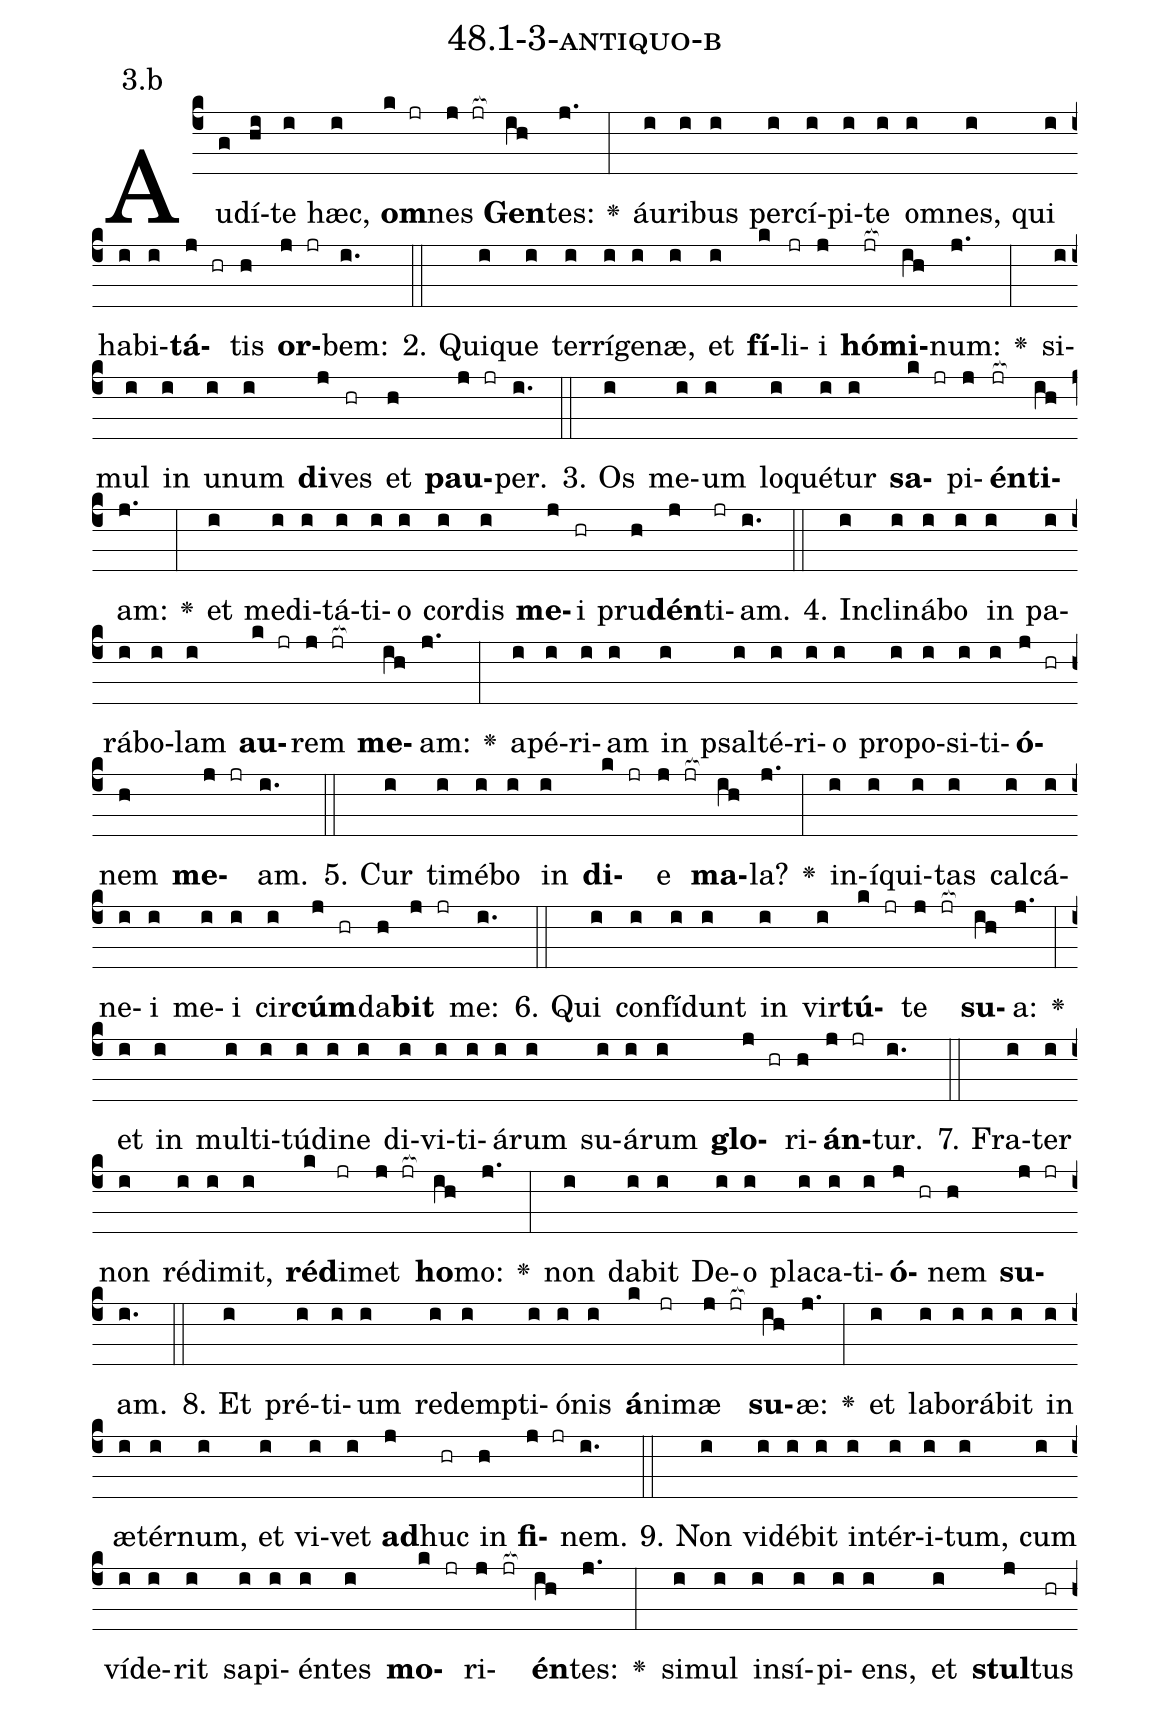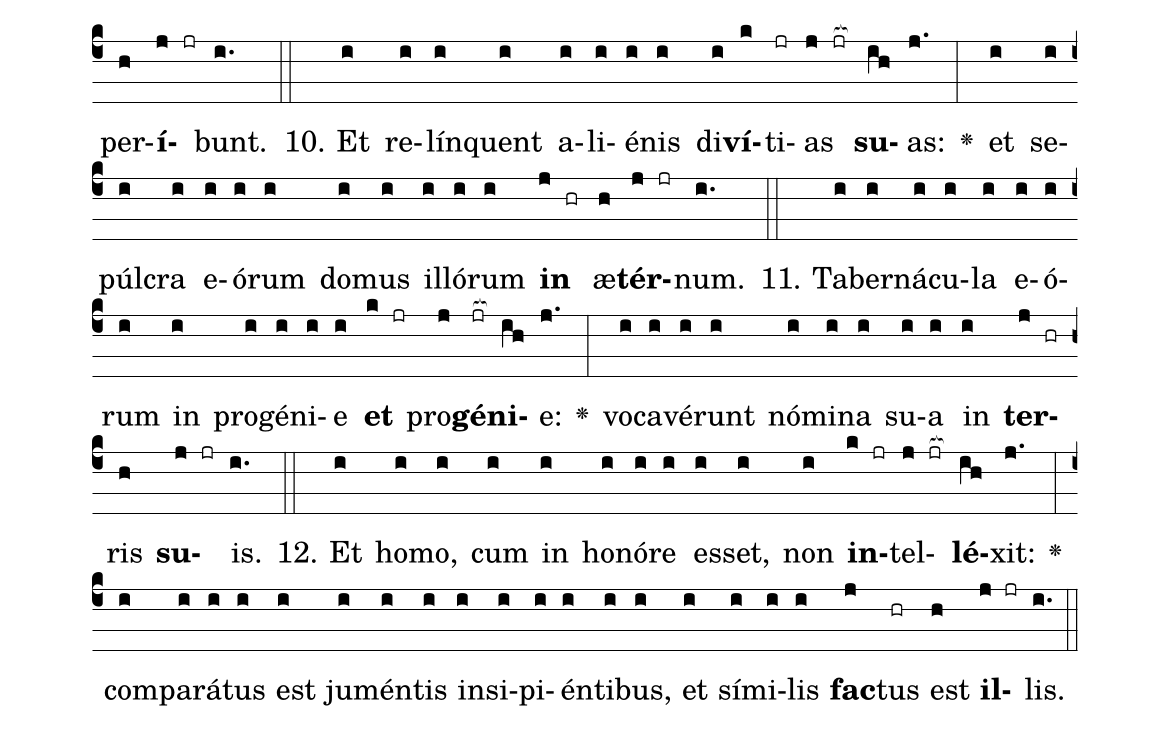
name: 48.1-3-antiquo-b;
annotation: 3.b;
%%
(c4)Au(g)dí(hi)te(i) hæc,(i) <b>om</b>(k jr)nes(j jr[ocb:1{]) <b>Gen</b>(ih[ocb:0}])tes:(j.) <v>\greheightstar</v>(:) áu(i)ri(i)bus(i) per(i)cí(i)pi(i)te(i) om(i)nes,(i) qui(i) ha(i)bi(i)<b>tá</b>(j hr)tis(h) <b>or</b>(j jr)bem:(i.) (::)
2. Qui(i)que(i) ter(i)rí(i)ge(i)næ,(i) et(i) <b>fí</b>(k)li(jr)i(j) <b>hó</b>(jr[ocb:1{])<b>mi</b>(ih[ocb:0}])num:(j.) <v>\greheightstar</v>(:) si(i)mul(i) in(i) u(i)num(i) <b>di</b>(j)ves(hr) et(h) <b>pau</b>(j jr)per.(i.) (::)
3. Os(i) me(i)um(i) lo(i)qué(i)tur(i) <b>sa</b>(k jr)pi(j)<b>én</b>(jr[ocb:1{])<b>ti</b>(ih[ocb:0}])am:(j.) <v>\greheightstar</v>(:) et(i) me(i)di(i)tá(i)ti(i)o(i) cor(i)dis(i) <b>me</b>(j)i(hr) pru(h)<b>dén</b>(j)ti(jr)am.(i.) (::)
4. In(i)cli(i)ná(i)bo(i) in(i) pa(i)rá(i)bo(i)lam(i) <b>au</b>(k jr)rem(j jr[ocb:1{]) <b>me</b>(ih[ocb:0}])am:(j.) <v>\greheightstar</v>(:) a(i)pé(i)ri(i)am(i) in(i) psal(i)té(i)ri(i)o(i) pro(i)po(i)si(i)ti(i)<b>ó</b>(j hr)nem(h) <b>me</b>(j jr)am.(i.) (::)
5. Cur(i) ti(i)mé(i)bo(i) in(i) <b>di</b>(k jr)e(j jr[ocb:1{]) <b>ma</b>(ih[ocb:0}])la?(j.) <v>\greheightstar</v>(:) in(i)í(i)qui(i)tas(i) cal(i)cá(i)ne(i)i(i) me(i)i(i) cir(i)<b>cúm</b>(j hr)da(h)<b>bit</b>(j jr) me:(i.) (::)
6. Qui(i) con(i)fí(i)dunt(i) in(i) vir(i)<b>tú</b>(k jr)te(j jr[ocb:1{]) <b>su</b>(ih[ocb:0}])a:(j.) <v>\greheightstar</v>(:) et(i) in(i) mul(i)ti(i)tú(i)di(i)ne(i) di(i)vi(i)ti(i)á(i)rum(i) su(i)á(i)rum(i) <b>glo</b>(j hr)ri(h)<b>án</b>(j jr)tur.(i.) (::)
7. Fra(i)ter(i) non(i) réd(i)i(i)mit,(i) <b>réd</b>(k)i(jr)met(j jr[ocb:1{]) <b>ho</b>(ih[ocb:0}])mo:(j.) <v>\greheightstar</v>(:) non(i) da(i)bit(i) De(i)o(i) pla(i)ca(i)ti(i)<b>ó</b>(j hr)nem(h) <b>su</b>(j jr)am.(i.) (::)
8. Et(i) pré(i)ti(i)um(i) red(i)emp(i)ti(i)ó(i)nis(i) <b>á</b>(k)ni(jr)mæ(j jr[ocb:1{]) <b>su</b>(ih[ocb:0}])æ:(j.) <v>\greheightstar</v>(:) et(i) la(i)bo(i)rá(i)bit(i) in(i) æ(i)tér(i)num,(i) et(i) vi(i)vet(i) <b>ad</b>(j)huc(hr) in(h) <b>fi</b>(j jr)nem.(i.) (::)
9. Non(i) vi(i)dé(i)bit(i) in(i)tér(i)i(i)tum,(i) cum(i) ví(i)de(i)rit(i) sa(i)pi(i)én(i)tes(i) <b>mo</b>(k jr)ri(j jr[ocb:1{])<b>én</b>(ih[ocb:0}])tes:(j.) <v>\greheightstar</v>(:) si(i)mul(i) in(i)sí(i)pi(i)ens,(i) et(i) <b>stul</b>(j)tus(hr) per(h)<b>í</b>(j jr)bunt.(i.) (::)
10. Et(i) re(i)lín(i)quent(i) a(i)li(i)é(i)nis(i) di(i)<b>ví</b>(k)ti(jr)as(j jr[ocb:1{]) <b>su</b>(ih[ocb:0}])as:(j.) <v>\greheightstar</v>(:) et(i) se(i)púl(i)cra(i) e(i)ó(i)rum(i) do(i)mus(i) il(i)ló(i)rum(i) <b>in</b>(j hr) æ(h)<b>tér</b>(j jr)num.(i.) (::)
11. Ta(i)ber(i)ná(i)cu(i)la(i) e(i)ó(i)rum(i) in(i) pro(i)gé(i)ni(i)e(i) <b>et</b>(k jr) pro(j)<b>gé</b>(jr[ocb:1{])<b>ni</b>(ih[ocb:0}])e:(j.) <v>\greheightstar</v>(:) vo(i)ca(i)vé(i)runt(i) nó(i)mi(i)na(i) su(i)a(i) in(i) <b>ter</b>(j hr)ris(h) <b>su</b>(j jr)is.(i.) (::)
12. Et(i) ho(i)mo,(i) cum(i) in(i) ho(i)nó(i)re(i) es(i)set,(i) non(i) <b>in</b>(k jr)tel(j jr[ocb:1{])<b>lé</b>(ih[ocb:0}])xit:(j.) <v>\greheightstar</v>(:) com(i)pa(i)rá(i)tus(i) est(i) ju(i)mén(i)tis(i) in(i)si(i)pi(i)én(i)ti(i)bus,(i) et(i) sí(i)mi(i)lis(i) <b>fac</b>(j)tus(hr) est(h) <b>il</b>(j jr)lis.(i.) (::)
